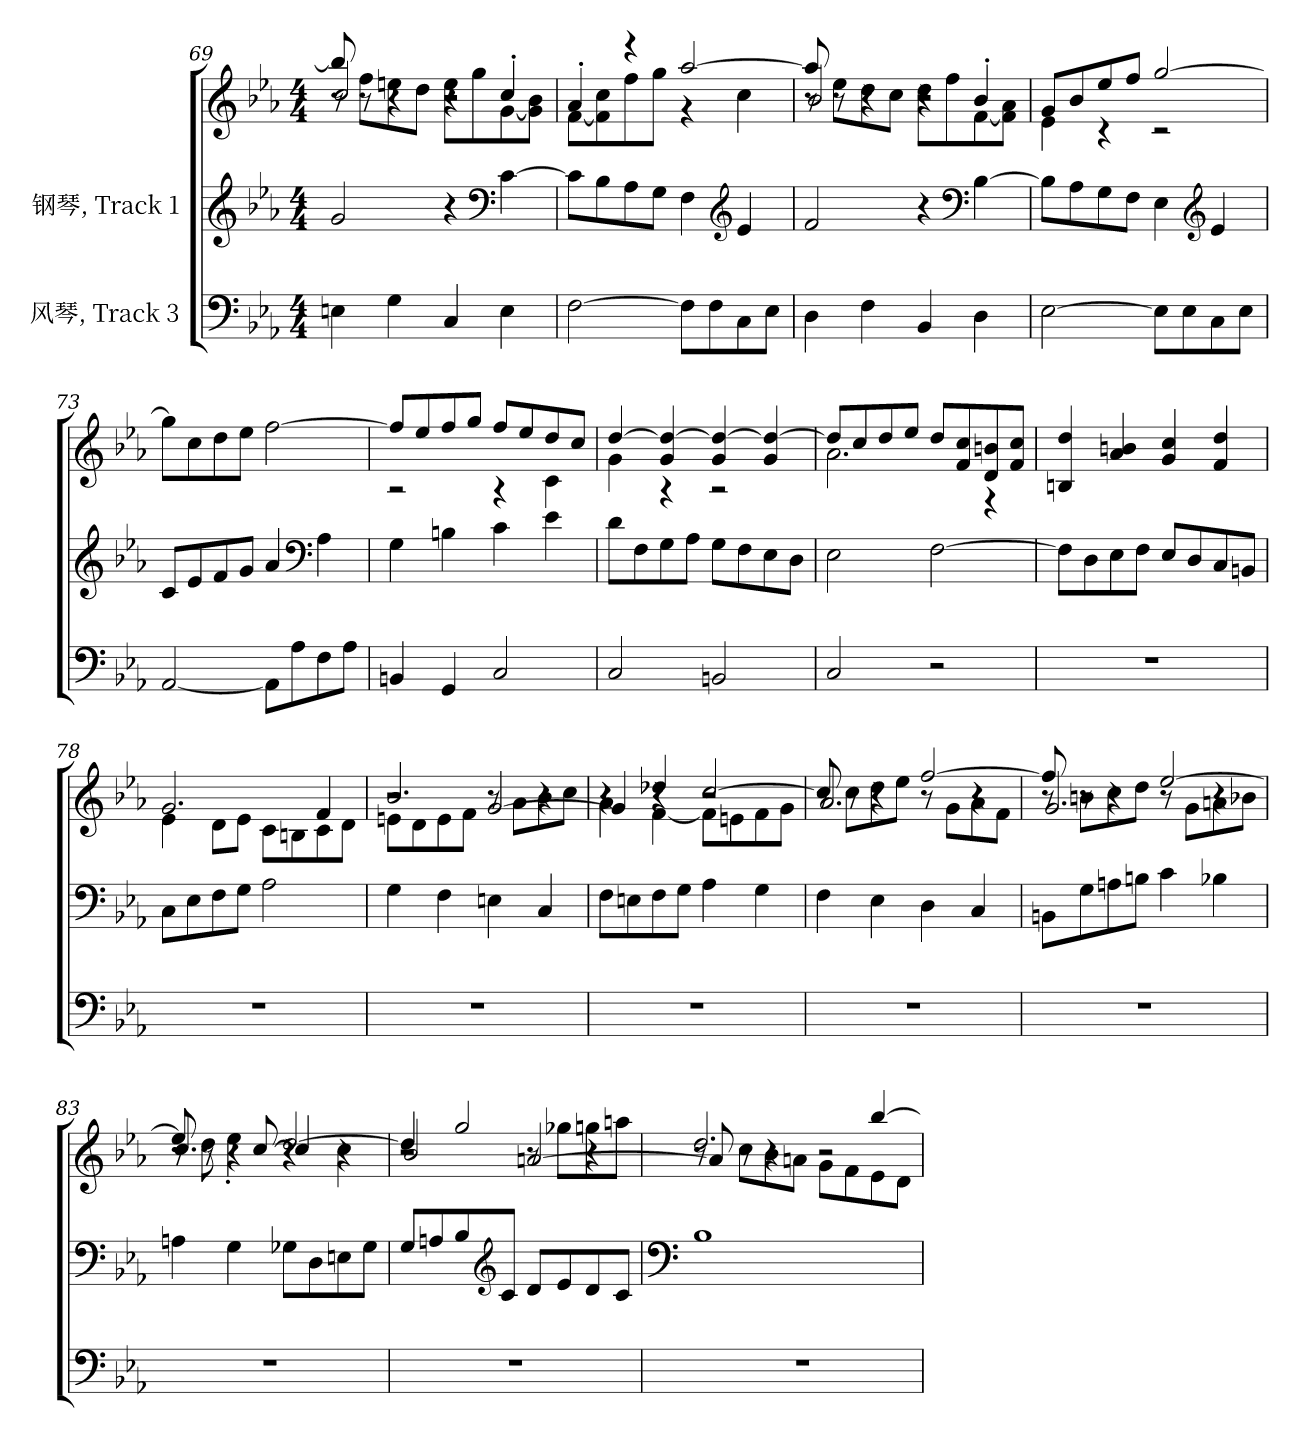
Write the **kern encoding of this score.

**kern	**kern	**kern
*part2	*part1	*part1
*staff3	*staff2	*staff1
*I"风琴, Track 3	*I"钢琴, Track 1	*
*clefF4	*clefG2	*clefG2
*k[b-e-a-]	*k[b-e-a-]	*k[b-e-a-]
*M4/4	*M4/4	*M4/4
=69	=69	=69
*	*	*^
*	*	*	*^
4En\	2g/	8bb-/]	8r	2cc/
.	.	8r	8ff\L	.
4G\	.	4r	8een\	.
.	.	.	8dd\J	.
4C/	4r	2r	8ee\L	4r
.	.	.	8gg\	.
*	*clefF4	*	*	*
4E\	[4c\	.	[8g\	4cc'/
.	.	.	8g\] 8b-\J	.
*	*	*	*v	*v
=70	=70	=70	=70
[2F\	8c\L]	4a-'/	[8f\L
.	8B-\	.	8f\] 8cc\
.	8A-\	4r	8ff\
.	8G\J	.	8gg\J
8F\L]	4F\	[2aa-/	4r
8F\	.	.	.
*	*clefG2	*	*
8C\	4e-/	.	4cc\
8E-\J	.	.	.
!!LO:PB:g=z
=71	=71	=71	=71
*	*	*	*^
4D\	2f/	8aa-/]	8r	2b-/
.	.	8r	8ee-\L	.
4F\	.	4r	8dd\	.
.	.	.	8cc\J	.
4BB-/	4r	2r	8dd\L	4r
.	.	.	8ff\	.
*	*clefF4	*	*	*
4D\	[4B-\	.	[8f\	4b-'/
.	.	.	8f\] 8a-\J	.
*	*	*	*v	*v
=72	=72	=72	=72
[2E-\	8B-\L]	8g/L	4e-\
.	8A-\	8b-/	.
.	8G\	8ee-/	4r
.	8F\J	8ff/J	.
8E-\L]	4E-\	[2gg/	2r
8E-\	.	.	.
*	*clefG2	*	*
8C\	4e-/	.	.
8E-\J	.	.	.
*	*	*v	*v
=73	=73	=73
[2AA-/	8c/L	8gg\L]
.	8e-/	8cc\
.	8f/	8dd\
.	8g/J	8ee-\J
8AA-\L]	4a-/	[2ff\
8A-\	.	.
*	*clefF4	*
8F\	4A-\	.
8A-\J	.	.
=74	=74	=74
*	*	*^
4BBn/	4G\	8ff/L]	2r
.	.	8ee-/	.
4GG/	4Bn\	8ff/	.
.	.	8gg/J	.
2C/	4c\	8ff/L	4r
.	.	8ee-/	.
.	4e-\	8dd/	4c\
.	.	8cc/J	.
!!LO:LB:g=z	!!
=75	=75	=75	=75
2C/	8d\L	[4dd/	4g\
.	8F\	.	.
.	8G\	4g/ 4dd/_	4r
.	8A-\J	.	.
2BBn/	8G\L	4g/ 4dd/_	2r
.	8F\	.	.
.	8E-\	4g/ 4dd/_	.
.	8D\J	.	.
=76	=76	=76	=76
2C/	2E-\	8dd/L]	2.a-\
.	.	8cc/	.
.	.	8dd/	.
.	.	8ee-/J	.
2r	[2F\	8dd/L	.
.	.	8f/ 8cc/	.
.	.	8d/ 8bn/	4r
.	.	8f/ 8cc/J	.
*	*	*v	*v
=77	=77	=77
1r	8F\L]	4Bn/ 4dd/
.	8D\	.
.	8E-\	4a-/ 4bn/
.	8F\J	.
.	8E-/L	4g/ 4cc/
.	8D/	.
.	8C/	4f/ 4dd/
.	8BBn/J	.
=78	=78	=78
*	*	*^
1r	8C\L	2.g/	4e-\
.	8E-\	.	.
.	8F\	.	8d\L
.	8G\J	.	8e-\J
.	2A-\	.	8c\L
.	.	.	8Bn\
.	.	4f/	8c\
.	.	.	8d\J
!!LO:LB:g=z
=79	=79	=79	=79
*	*	*	*^
1r	4G\	2.b-/	8en\L	2r
.	.	.	8d\	.
.	4F\	.	8e\	.
.	.	.	8f\J	.
.	4En\	.	8r	[2g/
.	.	.	8a-\L	.
.	4C/	4r	8b-\	.
.	.	.	8cc\J	.
=80	=80	=80	=80	=80
1r	8F\L	4r	4a-\	4g/]
.	8En\	.	.	.
.	8F\	4dd-X/	[4f\	4r
.	8G\J	.	.	.
.	4A-\	[2cc/	8f\L]	2r
.	.	.	8en\	.
.	4G\	.	8f\	.
.	.	.	8g\J	.
=81	=81	=81	=81	=81
1r	4F\	8cc/]	8r	2.a-/
.	.	8r	8cc\L	.
.	4E-\	4r	8dd\	.
.	.	.	8ee-\J	.
.	4D\	[2ff/	8r	.
.	.	.	8g\L	.
.	4C/	.	8a-\	4r
.	.	.	8f\J	.
=82	=82	=82	=82	=82
1r	8BBn\L	8ff/]	8r	2.g/
.	8G\	8r	8bn\L	.
.	8An\	4r	8cc\	.
.	8Bn\J	.	8dd\J	.
.	4c\	[2ee-/	8r	.
.	.	.	8g\L	.
.	4B-X\	.	8an\	4r
.	.	.	8b-X\J	.
!!LO:LB:g=z	!!	!!
=83	=83	=83	=83	=83
1r	4An\	8ee-/]	8r	4.cc/
.	.	8r	8dd\	.
.	4G\	4r	4ee-'\	.
.	.	.	.	[8cc/
.	8G-X\L	[2dd/	4r	4cc/]
.	8D\	.	.	.
.	8En\	.	4cc\	4r
.	8G-\J	.	.	.
=84	=84	=84	=84	=84
1r	8G/L	4dd/]	2r	2b-/
.	8An/	.	.	.
.	8B-/	2gg/	.	.
*	*clefG2	*	*	*
.	8c/J	.	.	.
.	8d/L	.	8r	[2an/
.	8e-/	.	8gg-X\L	.
.	8d/	4r	8ggn\	.
.	8c/J	.	8aan\J	.
=85	=85	=85	=85	=85
*	*clefF4	*	*	*
1r	1B-	2.dd/	8r	8a/]
.	.	.	8cc\L	8r
.	.	.	8b-\	4r
.	.	.	8an\J	.
.	.	.	8g\L	2r
.	.	.	8f\	.
.	.	[4bb-/	8e-\	.
.	.	.	8d\J	.
*	*	*v	*v	*v
=	=	=
*-	*-	*-
